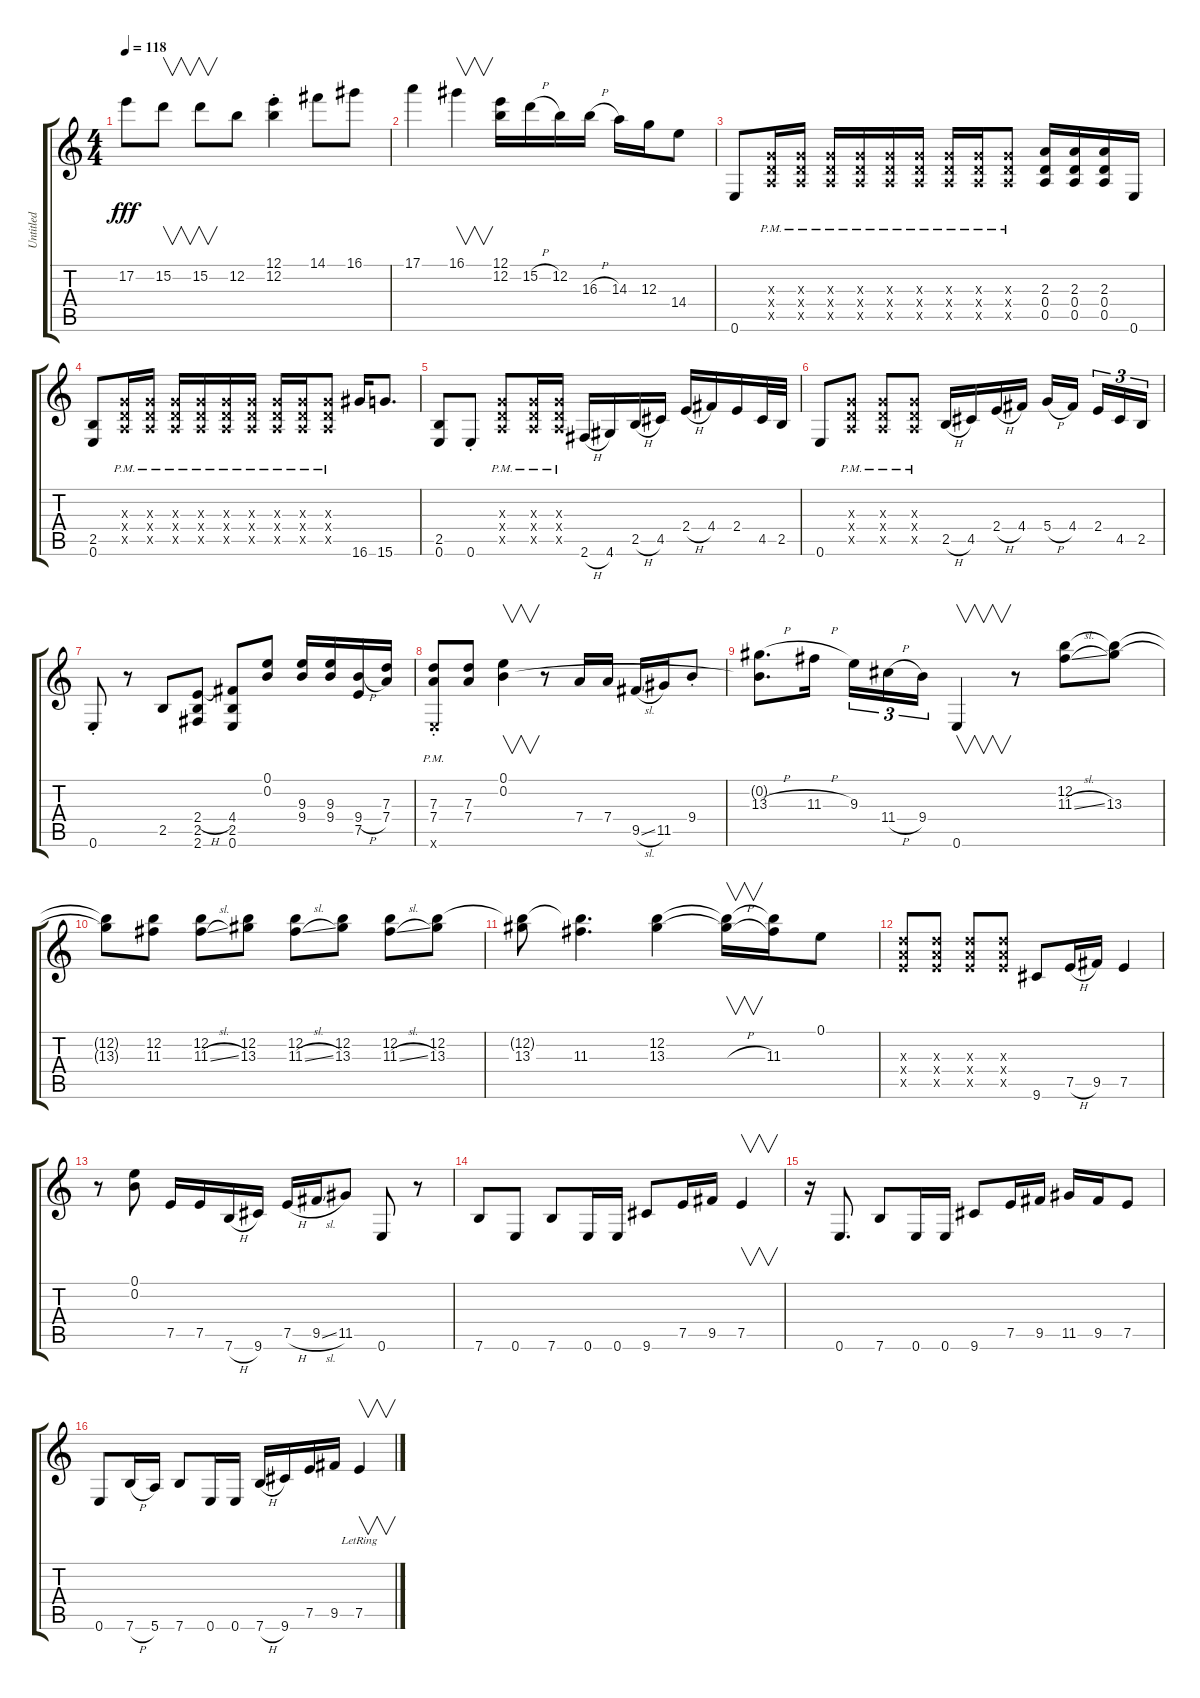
\track ("Untitled" "Untitled") {instrument overdrivenguitar}
\staff {score tabs}
\tuning (E4 B3 G3 D3 A2 E2) {hide}
\ts (4 4)
\tempo 118
\clef g2
\ks c
17.2.8{dy fff} 15.2.8{v} 15.2.8{v} 12.2.8 (12.1{st} 12.2{st}).4 14.1.8 16.1.8 |
17.1.4 16.1.4{v} (12.1 12.2).16 15.2{h}.16 12.2.16 16.3{h}.16 14.3.16 12.3.16 14.4.8 |
0.6.8 (0.3{pm x} 0.4{pm x} 0.5{pm x}).16 (0.3{pm x} 0.4{pm x} 0.5{pm x}).16 (0.3{pm x} 0.4{pm x} 0.5{pm x}).16 (0.3{pm x} 0.4{pm x} 0.5{pm x}).16 (0.3{pm x} 0.4{pm x} 0.5{pm x}).16 (0.3{pm x} 0.4{pm x} 0.5{pm x}).16 (0.3{pm x} 0.4{pm x} 0.5{pm x}).16 (0.3{pm x} 0.4{pm x} 0.5{pm x}).16 (0.3{pm x} 0.4{pm x} 0.5{pm x}).8 (2.3 0.4 0.5).16 (2.3 0.4 0.5).16 (2.3 0.4 0.5).16 0.6.16 |
(2.5 0.6).8 (0.3{pm x} 0.4{pm x} 0.5{pm x}).16 (0.3{pm x} 0.4{pm x} 0.5{pm x}).16 (0.3{pm x} 0.4{pm x} 0.5{pm x}).16 (0.3{pm x} 0.4{pm x} 0.5{pm x}).16 (0.3{pm x} 0.4{pm x} 0.5{pm x}).16 (0.3{pm x} 0.4{pm x} 0.5{pm x}).16 (0.3{pm x} 0.4{pm x} 0.5{pm x}).16 (0.3{pm x} 0.4{pm x} 0.5{pm x}).16 (0.3{pm x} 0.4{pm x} 0.5{pm x}).8 16.6.16 15.6.8{d} |
(2.5 0.6).8 0.6{st}.8 (0.3{pm x} 0.4{pm x} 0.5{pm x}).8 (0.3{pm x} 0.4{pm x} 0.5{pm x}).16 (0.3{pm x} 0.4{pm x} 0.5{pm x}).16 2.6{h}.16 4.6.16 2.5{h}.16 4.5.16 2.4{h}.16 4.4.16 2.4.16 4.5.32 2.5.32 |
0.6.8 (0.3{pm x} 0.4{pm x} 0.5{pm x}).8 (0.3{pm x} 0.4{pm x} 0.5{pm x}).8 (0.3{pm x} 0.4{pm x} 0.5{pm x}).8 2.5{h}.16 4.5.16 2.4{h}.16 4.4.16 5.4{h}.16 4.4.16{beam splitsecondary} 2.4.16{tu (3 2)} 4.5.16{tu (3 2)} 2.5.16{tu (3 2)} |
0.6{st}.8 r.8 2.5.8 (2.4{h} 2.5 2.6).8 (4.4 2.5 0.6).8 (0.1 0.2).8 (9.3 9.4).16 (9.3 9.4).16 (9.4{h} 7.5).16 (7.3 7.4).16 |
(7.3{pm st} 7.4{pm st} 0.6{pm st x}).8 (7.3 7.4).8 (0.1 0.2).4{v} r.8 7.4.16 7.4.16 9.5{sl}.16 11.5.16 9.4{st}.8 |
(0.2{t} 13.3{h}).8{d} 11.3{h}.16 9.3.16{tu (3 2)} 11.4{h}.16{tu (3 2)} 9.4.16{tu (3 2)} 0.6.4{v} r.8 (12.2 11.3{sl}).8 (12.2{t} 13.3).8 |
(12.2{t} 13.3{t}).8 (12.2 11.3).8 (12.2 11.3{sl}).8 (12.2 13.3).8 (12.2 11.3{sl}).8 (12.2 13.3).8 (12.2 11.3{sl}).8 (12.2 13.3).8 |
(12.2{t} 13.3).8 (12.2{t} 11.3).4{d} (12.2 13.3).4 (12.2{t} 13.3{h t}).16{v} (12.2{t} 11.3).16 0.1.8 |
(7.3{x} 7.4{x} 7.5{x}).8 (7.3{x} 7.4{x} 7.5{x}).8 (7.3{x} 7.4{x} 7.5{x}).8 (7.3{x} 7.4{x} 7.5{x}).8 9.6.8 7.5{h}.16 9.5.16 7.5.4 |
r.8 (0.1 0.2).8 7.5.16 7.5.16 7.6{h}.16 9.6.16 7.5{h}.16 9.5{sl}.16 11.5.8 0.6.8 r.8 |
7.6.8 0.6.8 7.6.8 0.6.16 0.6.16 9.6.8 7.5.16 9.5.16 7.5.4{v} |
r.16 0.6.8{d} 7.6.8 0.6.16 0.6.16 9.6.8 7.5.16 9.5.16 11.5.16 9.5.16 7.5.8 |
0.6.8 7.6{h}.16 5.6.16 7.6.8 0.6.16 0.6.16 7.6{h}.16 9.6.16 7.5.16 9.5.16 7.5{lr}.4{v}
